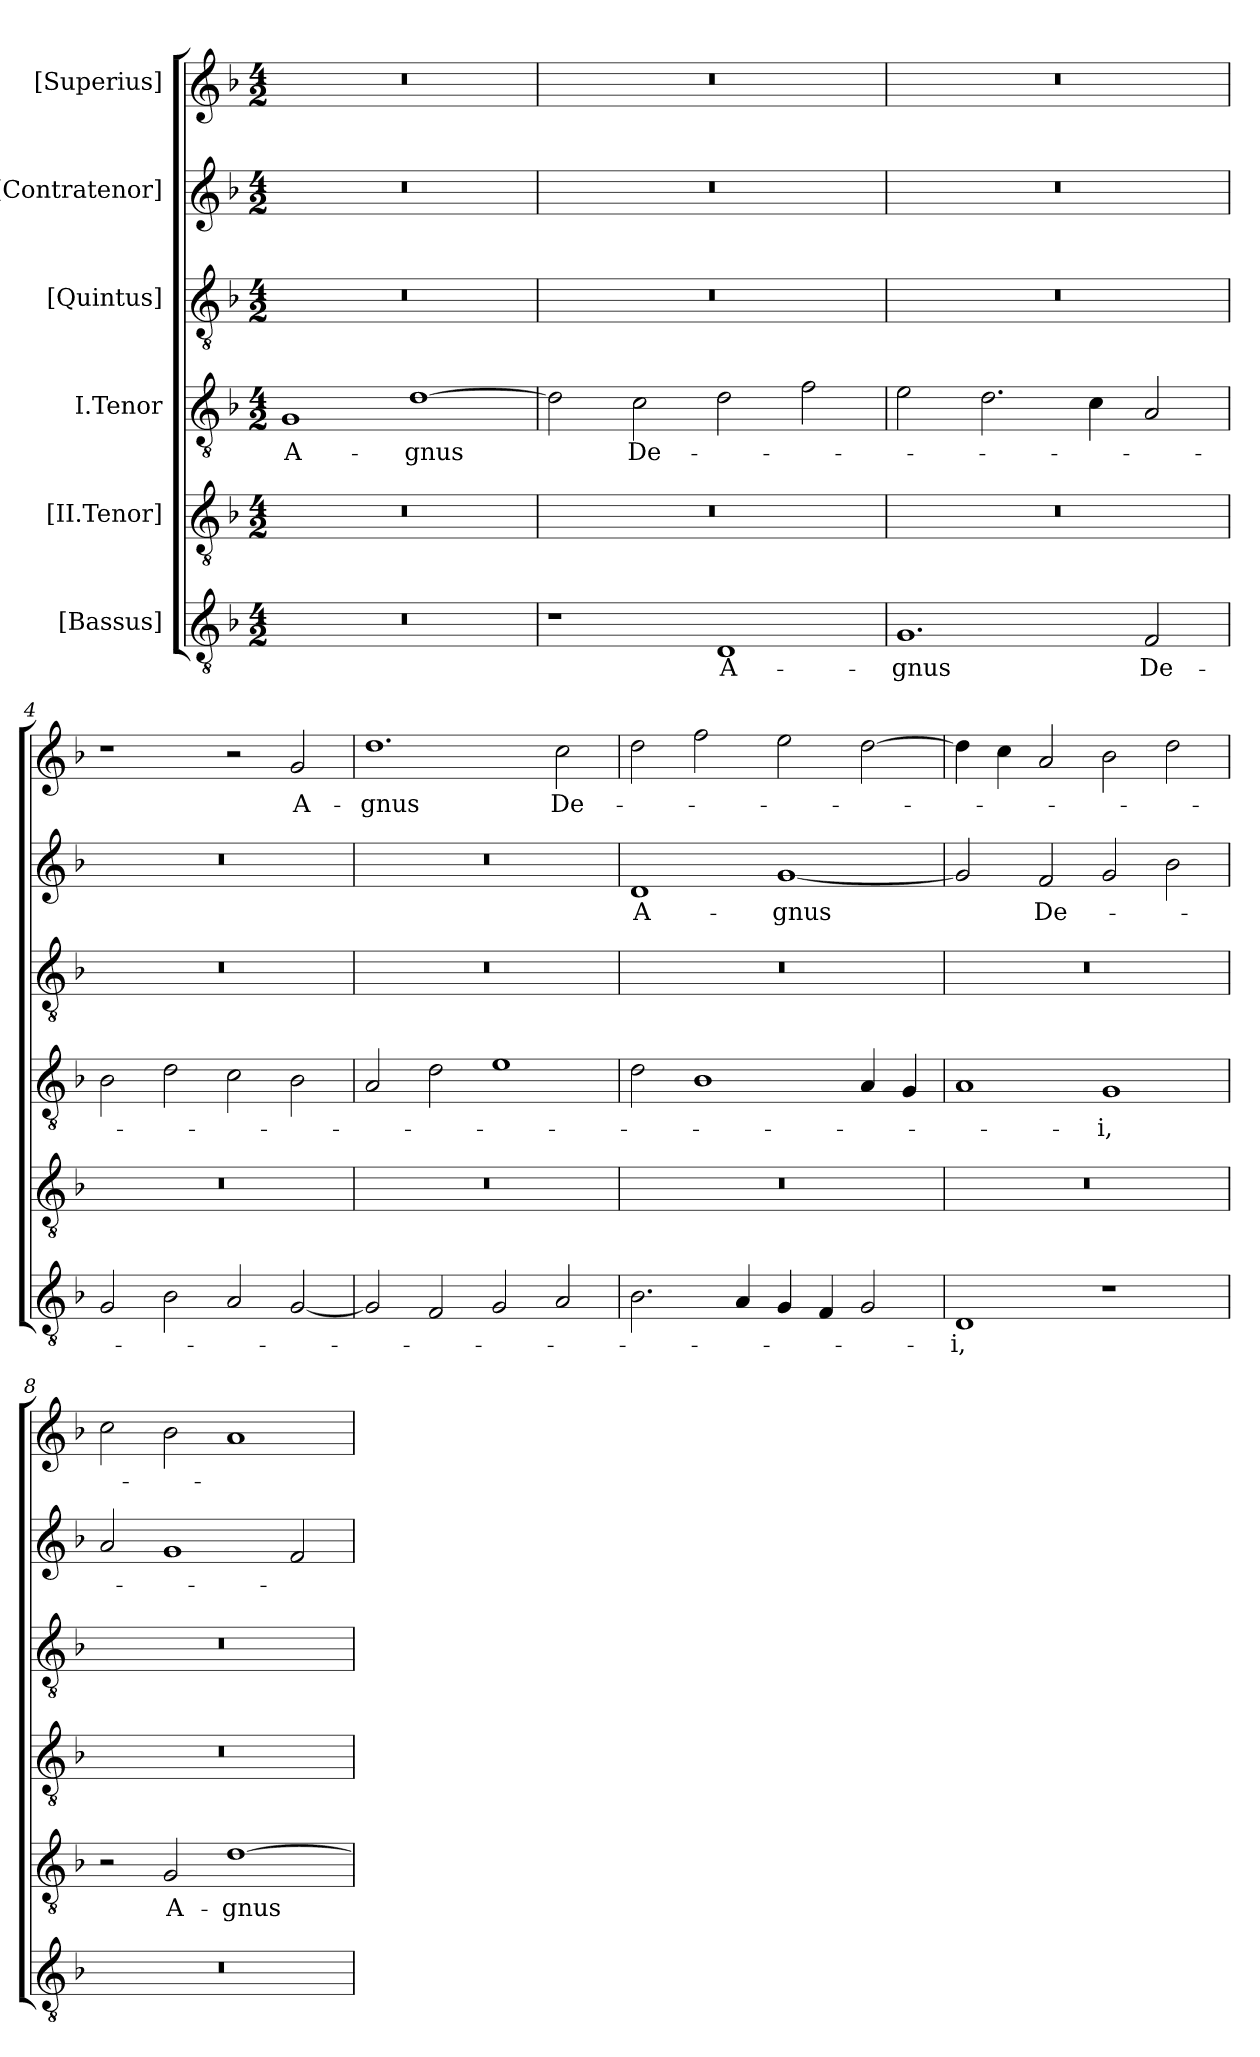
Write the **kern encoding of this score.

**kern	**text	**kern	**text	**kern	**text	**kern	**kern	**text	**kern	**text
*part6	*part6	*part5	*part5	*part4	*part4	*part3	*part2	*part2	*part1	*part1
*staff6	*staff6	*staff5	*staff5	*staff4	*staff4	*staff3	*staff2	*staff2	*staff1	*staff1
*I"[Bassus]	*	*I"[II.Tenor]	*	*I"I.Tenor	*	*I"[Quintus]	*I"[Contratenor]	*	*I"[Superius]	*
*clefGv2	*	*clefGv2	*	*clefGv2	*	*clefGv2	*clefG2	*	*clefG2	*
*k[b-]	*	*k[b-]	*	*k[b-]	*	*k[b-]	*k[b-]	*	*k[b-]	*
*M4/2	*	*M4/2	*	*M4/2	*	*M4/2	*M4/2	*	*M4/2	*
=1	=1	=1	=1	=1	=1	=1	=1	=1	=1	=1
0r	.	0r	.	1G/	A-	0r	0r	.	0r	.
.	.	.	.	[1d\	-gnus	.	.	.	.	.
=2	=2	=2	=2	=2	=2	=2	=2	=2	=2	=2
1r	.	0r	.	2d\]	.	0r	0r	.	0r	.
.	.	.	.	2c\	De-	.	.	.	.	.
1D/	A-	.	.	2d\	.	.	.	.	.	.
.	.	.	.	2f\	.	.	.	.	.	.
=3	=3	=3	=3	=3	=3	=3	=3	=3	=3	=3
1.G/	-gnus	0r	.	2e\	.	0r	0r	.	0r	.
.	.	.	.	2.d\	.	.	.	.	.	.
.	.	.	.	4c\	.	.	.	.	.	.
2F/	De-	.	.	2A/	.	.	.	.	.	.
=4	=4	=4	=4	=4	=4	=4	=4	=4	=4	=4
2G/	.	0r	.	2B-\	.	0r	0r	.	1r	.
2B-\	.	.	.	2d\	.	.	.	.	.	.
2A/	.	.	.	2c\	.	.	.	.	2r	.
[2G/	.	.	.	2B-\	.	.	.	.	2g/	A-
=5	=5	=5	=5	=5	=5	=5	=5	=5	=5	=5
2G/]	.	0r	.	2A/	.	0r	0r	.	1.dd\	-gnus
2F/	.	.	.	2d\	.	.	.	.	.	.
2G/	.	.	.	1e\	.	.	.	.	.	.
2A/	.	.	.	.	.	.	.	.	2cc\	De-
=6	=6	=6	=6	=6	=6	=6	=6	=6	=6	=6
2.B-\	.	0r	.	2d\	.	0r	1d/	A-	2dd\	.
.	.	.	.	1B-\	.	.	.	.	2ff\	.
4A/	.	.	.	.	.	.	.	.	.	.
4G/	.	.	.	.	.	.	[1g/	-gnus	2ee\	.
4F/	.	.	.	.	.	.	.	.	.	.
2G/	.	.	.	4A/	.	.	.	.	[2dd\	.
.	.	.	.	4G/	.	.	.	.	.	.
=7	=7	=7	=7	=7	=7	=7	=7	=7	=7	=7
1D/	-i,	0r	.	1A/	.	0r	2g/]	.	4dd\]	.
.	.	.	.	.	.	.	.	.	4cc\	.
.	.	.	.	.	.	.	2f/	De-	2a/	.
1r	.	.	.	1G/	-i,	.	2g/	.	2b-\	.
.	.	.	.	.	.	.	2b-\	.	2dd\	.
=8	=8	=8	=8	=8	=8	=8	=8	=8	=8	=8
0r	.	2r	.	0r	.	0r	2a/	.	2cc\	.
.	.	2G/	A-	.	.	.	1g/	.	2b-\	.
.	.	[1d\	-gnus	.	.	.	.	.	1a/	.
.	.	.	.	.	.	.	2f/	.	.	.
=	=	=	=	=	=	=	=	=	=	=
*-	*-	*-	*-	*-	*-	*-	*-	*-	*-	*-
